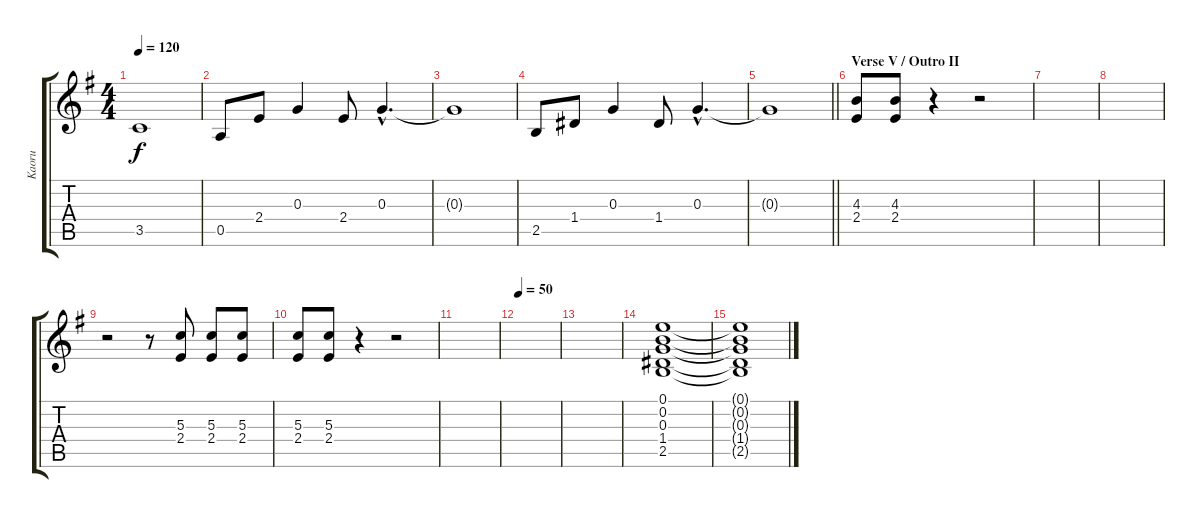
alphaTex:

\track ("Kaoru" "Kaoru") {instrument overdrivenguitar}
\staff {score tabs}
\tuning (E4 B3 G3 D3 A2 E2) {hide}
\ts (4 4)
\tempo 120
\clef g2
\ks g
3.5{t}.1{dy f} |
0.5.8 2.4.8 0.3.4 2.4.8 0.3{hac}.4{d} |
0.3{t}.1 |
2.5.8 1.4.8 0.3.4 1.4.8 0.3{hac}.4{d} |
\barLineRight lightlight
0.3{t}.1 |
\section ("" "Verse V / Outro II")
(4.3 2.4).8 (4.3 2.4).8 r.4 r.2 |
|
|
r.2 r.8 (5.3 2.4).8 (5.3 2.4).8 (5.3 2.4).8 |
(5.3 2.4).8 (5.3 2.4).8 r.4 r.2 |
|
\tempo 50
|
|
(0.1 0.2 0.3 1.4 2.5).1 |
(0.1{t} 0.2{t} 0.3{t} 1.4{t} 2.5{t}).1
